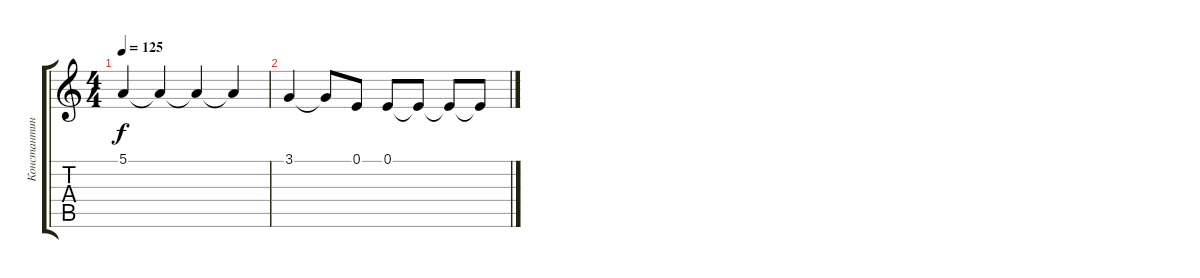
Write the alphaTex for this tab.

\track ("Константин Бекрев" "Константин") {instrument synthstrings2}
\staff {score tabs}
\tuning (E4 B3 G3 D3 A2 E2) {hide}
\ts (4 4)
\tempo 125
\clef g2
\ks c
5.1{t}.4{dy f} 5.1{t}.4 5.1{t}.4 5.1{t}.4 |
3.1.4 3.1{t}.8 0.1.8 0.1.8 0.1{t}.8 0.1{t}.8 0.1{t}.8
